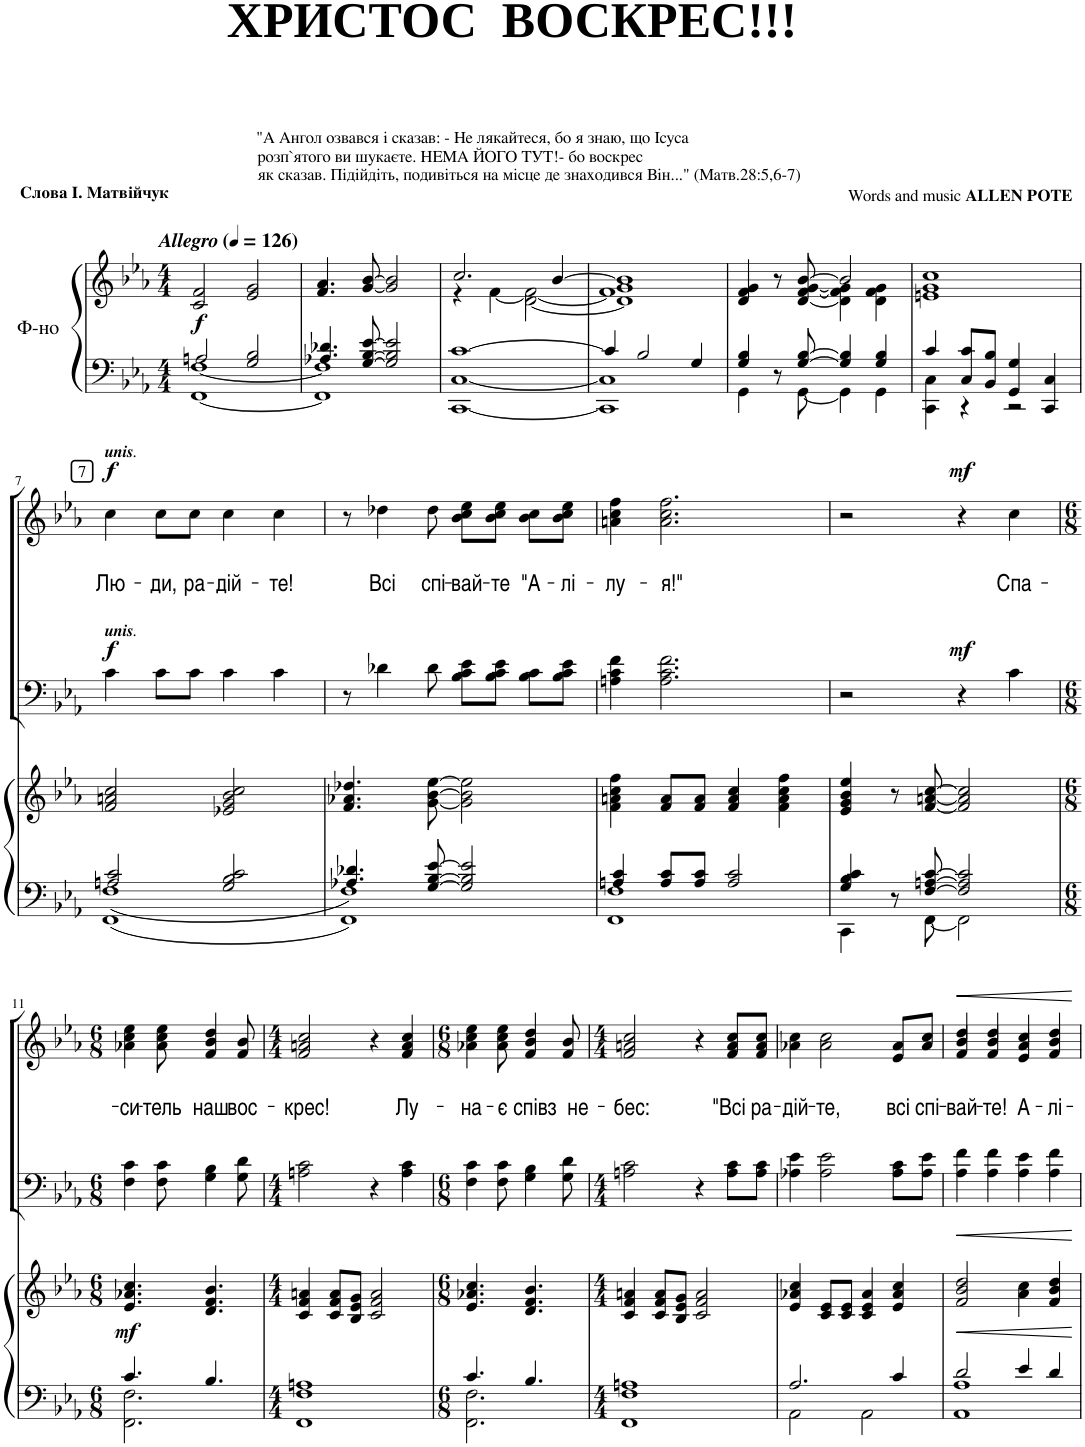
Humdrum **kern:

**kern	**kern	**dynam	**kern	**dynam	**kern	**text	**text	**dynam
*part3	*part3	*part3	*part2	*part2	*part1	*part1	*part1	*part1
*staff4	*staff3	*staff3/4	*staff2	*staff2	*staff1	*staff1	*staff1	*staff1
*I"Ф-но	*	*	*I"Бас	*	*I"Сопрано	*	*	*
*clefF4	*clefG2	*	*clefF4	*	*clefG2	*	*	*
*k[b-e-a-]	*k[b-e-a-]	*	*k[b-e-a-]	*	*k[b-e-a-]	*	*	*
*M4/4	*M4/4	*	*M4/4	*	*M4/4	*	*	*
*MM126	*MM126	*	*MM126	*	*MM126	*	*	*
=1	=1	=1	=1	=1	=1	=1	=1	=1
*^	*	*	*	*	*	*	*	*
*	*^	*	*	*	*	*	*	*	*
!	!	!	!	!	!	!	!LO:TX:a:Bi:t=Allegro	!	!	!
!	!	!	!	!LO:DY:a=2	!	!	!	!	!	!
2An/	[1F	[<1FF	2c/ 2f/	f	1r	.	1r	.	.	.
2G/ 2B-/	.	.	2e-/ 2g/	.	.	.	.	.	.	.
=2	=2	=2	=2	=2	=2	=2	=2	=2	=2	=2
4.A-X/ 4.d-X/	1F]	1FF]	4.f/ 4.a-/	.	1r	.	1r	.	.	.
[8G/ [8B-/ [8e-/	.	.	[8g/ [8b-/	.	.	.	.	.	.	.
2G/] 2B-/] 2e-/]	.	.	2g/] 2b-/]	.	.	.	.	.	.	.
*v	*v	*v	*	*	*	*	*	*	*	*
=3	=3	=3	=3	=3	=3	=3	=3	=3
*	*^	*	*	*	*	*	*	*
*	*	*^	*	*	*	*	*	*	*
[<1CC [<1C [1c	2.cc/	4r	2ryy	.	1r	.	1r	.	.	.
.	.	[4f\	.	.	.	.	.	.	.	.
.	.	2f\_	[2d\	.	.	.	.	.	.	.
.	[4b-/	.	.	.	.	.	.	.	.	.
=4	=4	=4	=4	=4	=4	=4	=4	=4	=4	=4
*^	*	*	*	*	*	*	*	*	*	*
*	*^	*	*	*	*	*	*	*	*	*	*
4c/]	1C]	1CC]	1g 1b-]	1f]	1d]	.	1r	.	1r	.	.	.
2B-/	.	.	.	.	.	.	.	.	.	.	.	.
4G/	.	.	.	.	.	.	.	.	.	.	.	.
*	*v	*v	*	*	*	*	*	*	*	*	*	*
*	*	*	*v	*v	*	*	*	*	*	*	*
=5	=5	=5	=5	=5	=5	=5	=5	=5	=5	=5
4G/ 4B-/	4GG\	4f/ 4g/	4d/	.	1r	.	1r	.	.	.
8r	8ryy	8r	4ryy	.	.	.	.	.	.	.
[8G/ [8B-/	[8GG\	[8d/ [8f/ [8g/ [8b-/	.	.	.	.	.	.	.	.
4G/] 4B-/]	4GG\]	2b-/]	4d\] 4f\] 4g\]	.	.	.	.	.	.	.
4G/ 4B-/	4GG\	.	4d\ 4f\ 4g\	.	.	.	.	.	.	.
*	*	*v	*v	*	*	*	*	*	*	*
=6	=6	=6	=6	=6	=6	=6	=6	=6	=6
4c/	4CC\ 4C\	1en 1g 1cc	.	1r	.	1r	.	.	.
8C/ 8c/L	4r	.	.	.	.	.	.	.	.
8BB-/ 8B-/J	.	.	.	.	.	.	.	.	.
4GG/ 4G/	2r	.	.	.	.	.	.	.	.
4CC/ 4C/	.	.	.	.	.	.	.	.	.
!!LO:LB:g=z
!!LO:REH:place=s1:a:cj:t=7
=7	=7	=7	=7	=7	=7	=7	=7	=7	=7
*	*^	*	*	*	*	*	*	*	*
!	!	!	!	!	!	!	!LO:TX:b:Bi:t=unis	!	!	!
!	!	!	!	!	!	!	!LO:TX:b:t=.	!	!	!
!	!	!	!	!	!	!	!LO:TX:a:Bi:t=unis	!	!	!
!	!	!	!	!	!	!	!LO:TX:a:t=.	!	!	!
!	!	!	!	!	!	!LO:DY:a	!	!	!LO:LY:b	!LO:DY:a
2An/ 2c/	1F	1FF	2f/ 2an/ 2cc/	.	4c\	f	4cc\	.	Лю-	f
!	!	!	!	!	!	!	!	!	!LO:LY:b	!
.	.	.	.	.	8c\L	.	8cc\L	.	-ди,	.
!	!	!	!	!	!	!	!	!	!LO:LY:b	!
.	.	.	.	.	8c\J	.	8cc\J	.	ра-	.
!	!	!	!	!	!	!	!	!	!LO:LY:b	!
2G/ 2B-/ 2c/	.	.	2e-X/ 2g/ 2b-/ 2cc/	.	4c\	.	4cc\	.	-дій-	.
!	!	!	!	!	!	!	!	!	!LO:LY:b	!
.	.	.	.	.	4c\	.	4cc\	.	-те!	.
=8	=8	=8	=8	=8	=8	=8	=8	=8	=8	=8
4.A-X/ 4.d-X/	1F	1FF	4.f/ 4.a-X/ 4.dd-X/	.	8r	.	8r	.	.	.
!	!	!	!	!	!	!	!	!	!LO:LY:b	!
.	.	.	.	.	4d-X\	.	4dd-X\	.	Всі	.
!	!	!	!	!	!	!	!	!	!LO:LY:b	!
[8G/ [8B-/ [8e-/	.	.	[8g\ [8b-\ [8ee-\	.	8d-\	.	8dd-\	.	спі-	.
!	!	!	!	!	!	!	!	!	!LO:LY:b	!
2G/] 2B-/] 2e-/]	.	.	2g\] 2b-\] 2ee-\]	.	8B-\ 8c\ 8e-\L	.	8b-\ 8cc\ 8ee-\L	.	-вай-	.
!	!	!	!	!	!	!	!	!	!LO:LY:b	!
.	.	.	.	.	8B-\ 8c\ 8e-\J	.	8b-\ 8cc\ 8ee-\J	.	-те	.
!	!	!	!	!	!	!	!	!	!LO:LY:b	!
.	.	.	.	.	8B-\ 8c\L	.	8b-\ 8cc\L	.	"А-	.
!	!	!	!	!	!	!	!	!	!LO:LY:b	!
.	.	.	.	.	8B-\ 8c\ 8e-\J	.	8b-\ 8cc\ 8ee-\J	.	-лі-	.
=9	=9	=9	=9	=9	=9	=9	=9	=9	=9	=9
!	!	!	!	!	!	!	!	!	!LO:LY:b	!
4An/ 4c/	1F	1FF	4f\ 4an\ 4cc\ 4ff\	.	4An\ 4c\ 4f\	.	4an\ 4cc\ 4ff\	.	-лу-	.
!	!	!	!	!	!	!	!	!	!LO:LY:b	!
8A/ 8c/L	.	.	8f/ 8a/L	.	2.A\ 2.c\ 2.f\	.	2.a\ 2.cc\ 2.ff\	.	-я!"	.
8A/ 8c/J	.	.	8f/ 8a/J	.	.	.	.	.	.	.
2A/ 2c/	.	.	4f/ 4a/ 4cc/	.	.	.	.	.	.	.
.	.	.	4f\ 4a\ 4cc\ 4ff\	.	.	.	.	.	.	.
*	*v	*v	*	*	*	*	*	*	*	*
=10	=10	=10	=10	=10	=10	=10	=10	=10	=10
4G/ 4B-/ 4c/	4CC\	4e-/ 4g/ 4b-/ 4ee-/	.	2r	.	2r	.	.	.
8r	8ryy	8r	.	.	.	.	.	.	.
[8F/ [8An/ [8c/	[8FF\	[8f/ [8an/ [8cc/	.	.	.	.	.	.	.
!	!	!	!	!	!LO:DY:a	!	!	!	!LO:DY:a
2F/] 2A/] 2c/]	2FF\]	2f/] 2a/] 2cc/]	.	4r	mf	4r	.	.	mf
!	!	!	!	!	!	!	!	!LO:LY:b	!
.	.	.	.	4c\	.	4cc\	.	Спа-	.
!!LO:LB:g=z
=11	=11	=11	=11	=11	=11	=11	=11	=11	=11
*M6/8	*	*M6/8	*	*M6/8	*	*M6/8	*	*	*
!	!	!	!LO:DY:b	!	!	!	!	!LO:LY:b	!
4.c/	2.FF\ 2.F\	4.e-/ 4.a-X/ 4.cc/	mf	4F\ 4c\	.	4a-X\ 4cc\ 4ee-\	.	-си-	.
!	!	!	!	!	!	!	!	!LO:LY:b	!
.	.	.	.	8F\ 8c\	.	8a-\ 8cc\ 8ee-\	.	-тель	.
!	!	!	!	!	!	!	!	!LO:LY:b	!
4.B-/	.	4.d/ 4.f/ 4.b-/	.	4G\ 4B-\	.	4f/ 4b-/ 4dd/	.	наш	.
!	!	!	!	!	!	!	!	!LO:LY:b	!
.	.	.	.	8G\ 8d\	.	8f/ 8b-/	.	вос-	.
*v	*v	*	*	*	*	*	*	*	*
=12	=12	=12	=12	=12	=12	=12	=12	=12
*M4/4	*M4/4	*	*M4/4	*	*M4/4	*	*	*
!	!	!	!	!	!	!	!LO:LY:b	!
1FF 1F 1An	4c/ 4f/ 4an/	.	2An\ 2c\	.	2f/ 2an/ 2cc/	.	-крес!	.
.	8c/ 8f/ 8a/L	.	.	.	.	.	.	.
.	8B-/ 8e-/ 8g/J	.	.	.	.	.	.	.
.	2c/ 2f/ 2a/	.	4r	.	4r	.	.	.
!	!	!	!	!	!	!	!LO:LY:b	!
.	.	.	4A\ 4c\	.	4f/ 4a/ 4cc/	.	Лу-	.
=13	=13	=13	=13	=13	=13	=13	=13	=13
*M6/8	*M6/8	*	*M6/8	*	*M6/8	*	*	*
*^	*	*	*	*	*	*	*	*
!	!	!	!	!	!	!	!	!LO:LY:b	!
4.c/	2.FF\ 2.F\	4.e-/ 4.a-X/ 4.cc/	.	4F\ 4c\	.	4a-X\ 4cc\ 4ee-\	.	-на-	.
!	!	!	!	!	!	!	!	!LO:LY:b	!
.	.	.	.	8F\ 8c\	.	8a-\ 8cc\ 8ee-\	.	-є	.
!	!	!	!	!	!	!	!	!LO:LY:b	!
4.B-/	.	4.d/ 4.f/ 4.b-/	.	4G\ 4B-\	.	4f/ 4b-/ 4dd/	.	спів	.
!	!	!	!	!	!	!	!	!LO:LY:b	!
.	.	.	.	8G\ 8d\	.	8f/ 8b-/	.	з не-	.
*v	*v	*	*	*	*	*	*	*	*
=14	=14	=14	=14	=14	=14	=14	=14	=14
*M4/4	*M4/4	*	*M4/4	*	*M4/4	*	*	*
!	!	!	!	!	!	!	!LO:LY:b	!
1FF 1F 1An	4c/ 4f/ 4an/	.	2An\ 2c\	.	2f/ 2an/ 2cc/	.	-бес:	.
.	8c/ 8f/ 8a/L	.	.	.	.	.	.	.
.	8B-/ 8e-/ 8g/J	.	.	.	.	.	.	.
.	2c/ 2f/ 2a/	.	4r	.	4r	.	.	.
!	!	!	!	!	!	!	!LO:LY:b	!
.	.	.	8A\ 8c\L	.	8f/ 8a/ 8cc/L	.	"Всі	.
!	!	!	!	!	!	!	!LO:LY:b	!
.	.	.	8A\ 8c\J	.	8f/ 8a/ 8cc/J	.	ра-	.
=15	=15	=15	=15	=15	=15	=15	=15	=15
*^	*	*	*	*	*	*	*	*
!	!	!	!	!	!	!	!	!LO:LY:b	!
2.A-/	2AA-\	4e-/ 4a-X/ 4cc/	.	4A-X\ 4e-\	.	4a-X\ 4cc\	.	-дій-	.
!	!	!	!	!	!	!	!	!LO:LY:b	!
.	.	8c/ 8e-/L	.	2A-\ 2e-\	.	2a-\ 2cc\	.	-те,	.
.	.	8c/ 8e-/J	.	.	.	.	.	.	.
.	2AA-\	4c/ 4e-/ 4a-/	.	.	.	.	.	.	.
!	!	!	!	!	!	!	!	!LO:LY:b	!
4c/	.	4e-/ 4a-/ 4cc/	.	8A-\ 8c\L	.	8e-/ 8a-/L	.	всі	.
!	!	!	!	!	!	!	!	!LO:LY:b	!
.	.	.	.	8A-\ 8e-\J	.	8a-/ 8cc/J	.	спі-	.
=16	=16	=16	=16	=16	=16	=16	=16	=16	=16
!	!	!	!LO:HP:b	!	!LO:HP:b	!	!	!LO:LY:b	!LO:HP:b
*	*	*	*	*	*	*^	*	*	*
2d/	1AA- 1A-	2f/ 2b-/ 2dd/	<	4A-\ 4f\	<	4b-/ 4dd/	4f/	.	-вай-	<
!	!	!	!	!	!	!	!	!	!LO:LY:b	!
.	.	.	.	4A-\ 4f\	.	4b-/ 4dd/	4f/	.	-те!	.
!	!	!	!	!	!	!	!	!	!LO:LY:b	!
4e-/	.	4a-\ 4cc\	.	4A-\ 4e-\	.	4a-/ 4cc/	4e-/	.	А-	.
!	!	!	!	!	!	!	!	!	!LO:LY:b	!
4d/	.	4f/ 4b-/ 4dd/	.	4A-\ 4f\	.	4b-/ 4dd/	4f/	.	-лі-	.
*v	*v	*	*	*	*	*v	*v	*	*	*
.	.	[	.	[	.	.	.	[
=	=	=	=	=	=	=	=	=
*-	*-	*-	*-	*-	*-	*-	*-	*-
